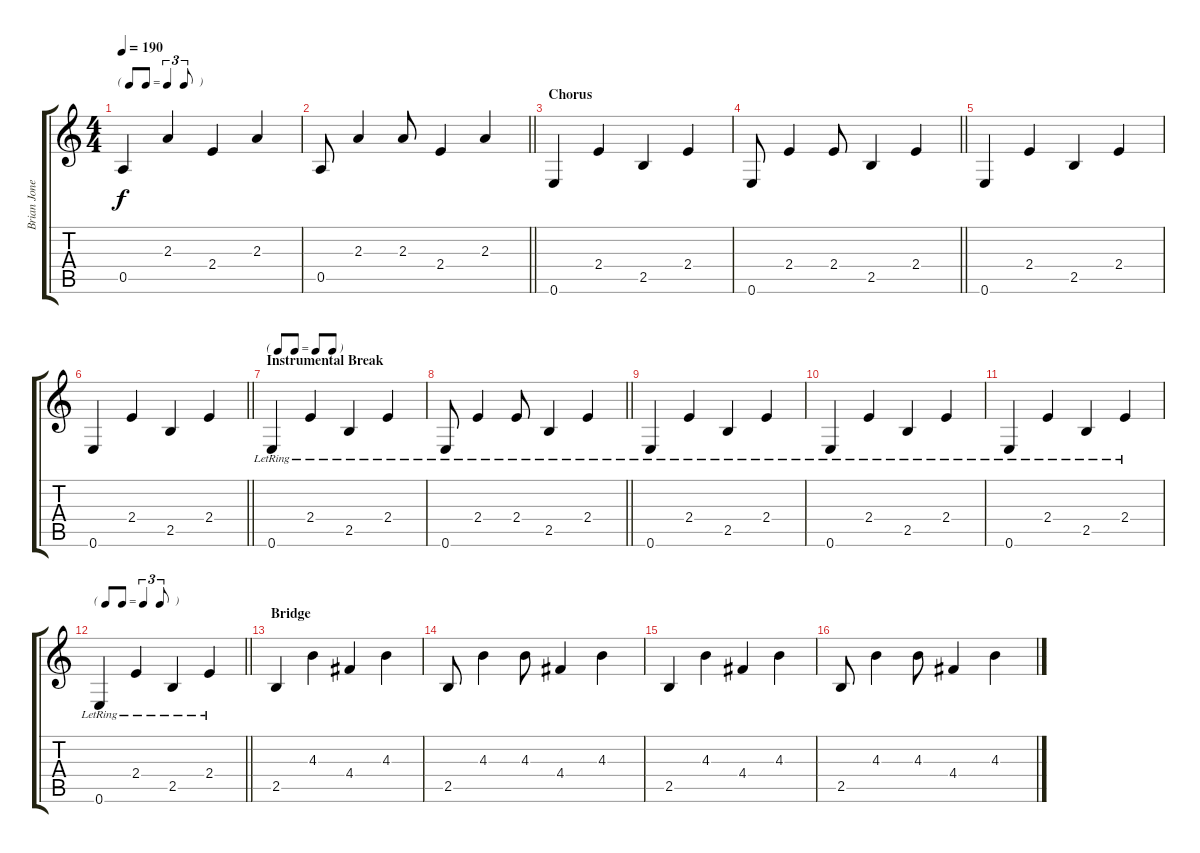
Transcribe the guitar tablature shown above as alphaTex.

\track ("Brian Jones" "Brian Jone") {instrument electricguitarmuted}
\staff {score tabs}
\tuning (E4 B3 G3 D3 A2 E2) {hide}
\ts (4 4)
\tf triplet8th
\tempo 190
\clef g2
\ks c
0.5.4{dy f} 2.3.4 2.4.4 2.3.4 |
\barLineRight lightlight
0.5.8 2.3.4 2.3.8 2.4.4 2.3.4 |
\section ("" "Chorus")
0.6.4 2.4.4 2.5.4 2.4.4 |
\barLineRight lightlight
0.6.8 2.4.4 2.4.8 2.5.4 2.4.4 |
0.6.4 2.4.4 2.5.4 2.4.4 |
\barLineRight lightlight
0.6.4 2.4.4 2.5.4 2.4.4 |
\tf none
\section ("" "Instrumental Break")
0.6{lr}.4 2.4{lr}.4 2.5{lr}.4 2.4{lr}.4 |
\barLineRight lightlight
0.6{lr}.8 2.4{lr}.4 2.4{lr}.8 2.5{lr}.4 2.4{lr}.4 |
0.6{lr}.4 2.4{lr}.4 2.5{lr}.4 2.4{lr}.4 |
0.6{lr}.4 2.4{lr}.4 2.5{lr}.4 2.4{lr}.4 |
0.6{lr}.4 2.4{lr}.4 2.5{lr}.4 2.4{lr}.4 |
\tf triplet8th
\barLineRight lightlight
0.6{lr}.4 2.4{lr}.4 2.5{lr}.4 2.4{lr}.4 |
\section ("" "Bridge")
2.5.4 4.3.4 4.4.4 4.3.4 |
2.5.8 4.3.4 4.3.8 4.4.4 4.3.4 |
2.5.4 4.3.4 4.4.4 4.3.4 |
2.5.8 4.3.4 4.3.8 4.4.4 4.3.4
